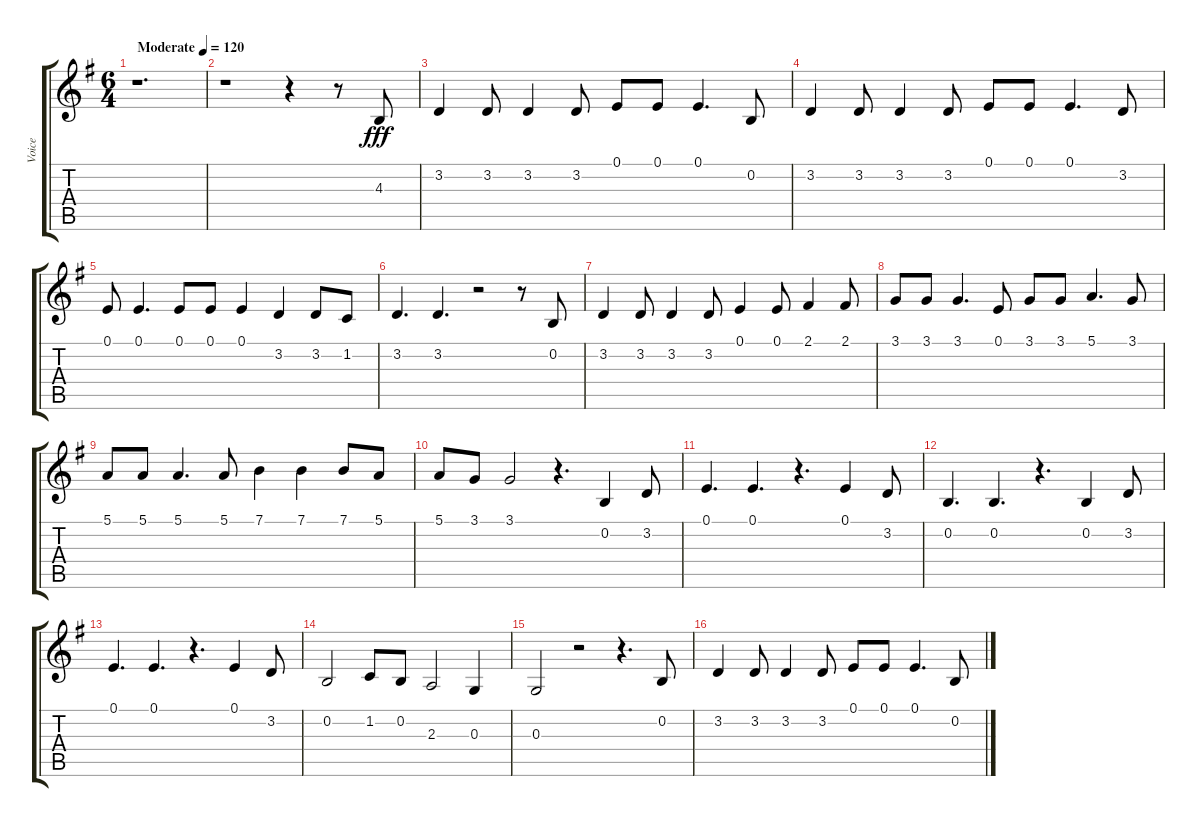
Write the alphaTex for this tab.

\track ("Voice" "Voice") {instrument sopranosax}
\staff {score tabs}
\tuning (E4 B3 G3 D3 A2 E2) {hide}
\ts (6 4)
\tempo (120 "Moderate")
\clef g2
\ks g
r.1{d dy fff instrument sopranosax} |
r.1 r.4 r.8 4.3.8 |
3.2.4 3.2.8 3.2.4 3.2.8 0.1.8 0.1.8 0.1.4{d} 0.2.8 |
3.2.4 3.2.8 3.2.4 3.2.8 0.1.8 0.1.8 0.1.4{d} 3.2.8 |
0.1.8 0.1.4{d} 0.1.8 0.1.8 0.1.4 3.2.4 3.2.8 1.2.8 |
3.2.4{d} 3.2.4{d} r.2 r.8 0.2.8 |
3.2.4 3.2.8 3.2.4 3.2.8 0.1.4 0.1.8 2.1.4 2.1.8 |
3.1.8 3.1.8 3.1.4{d} 0.1.8 3.1.8 3.1.8 5.1.4{d} 3.1.8 |
5.1.8 5.1.8 5.1.4{d} 5.1.8 7.1.4 7.1.4 7.1.8 5.1.8 |
5.1.8 3.1.8 3.1.2 r.4{d} 0.2.4 3.2.8 |
0.1.4{d} 0.1.4{d} r.4{d} 0.1.4 3.2.8 |
0.2.4{d} 0.2.4{d} r.4{d} 0.2.4 3.2.8 |
0.1.4{d} 0.1.4{d} r.4{d} 0.1.4 3.2.8 |
0.2.2 1.2.8 0.2.8 2.3.2 0.3.4 |
0.3.2 r.2 r.4{d} 0.2.8 |
3.2.4 3.2.8 3.2.4 3.2.8 0.1.8 0.1.8 0.1.4{d} 0.2.8
